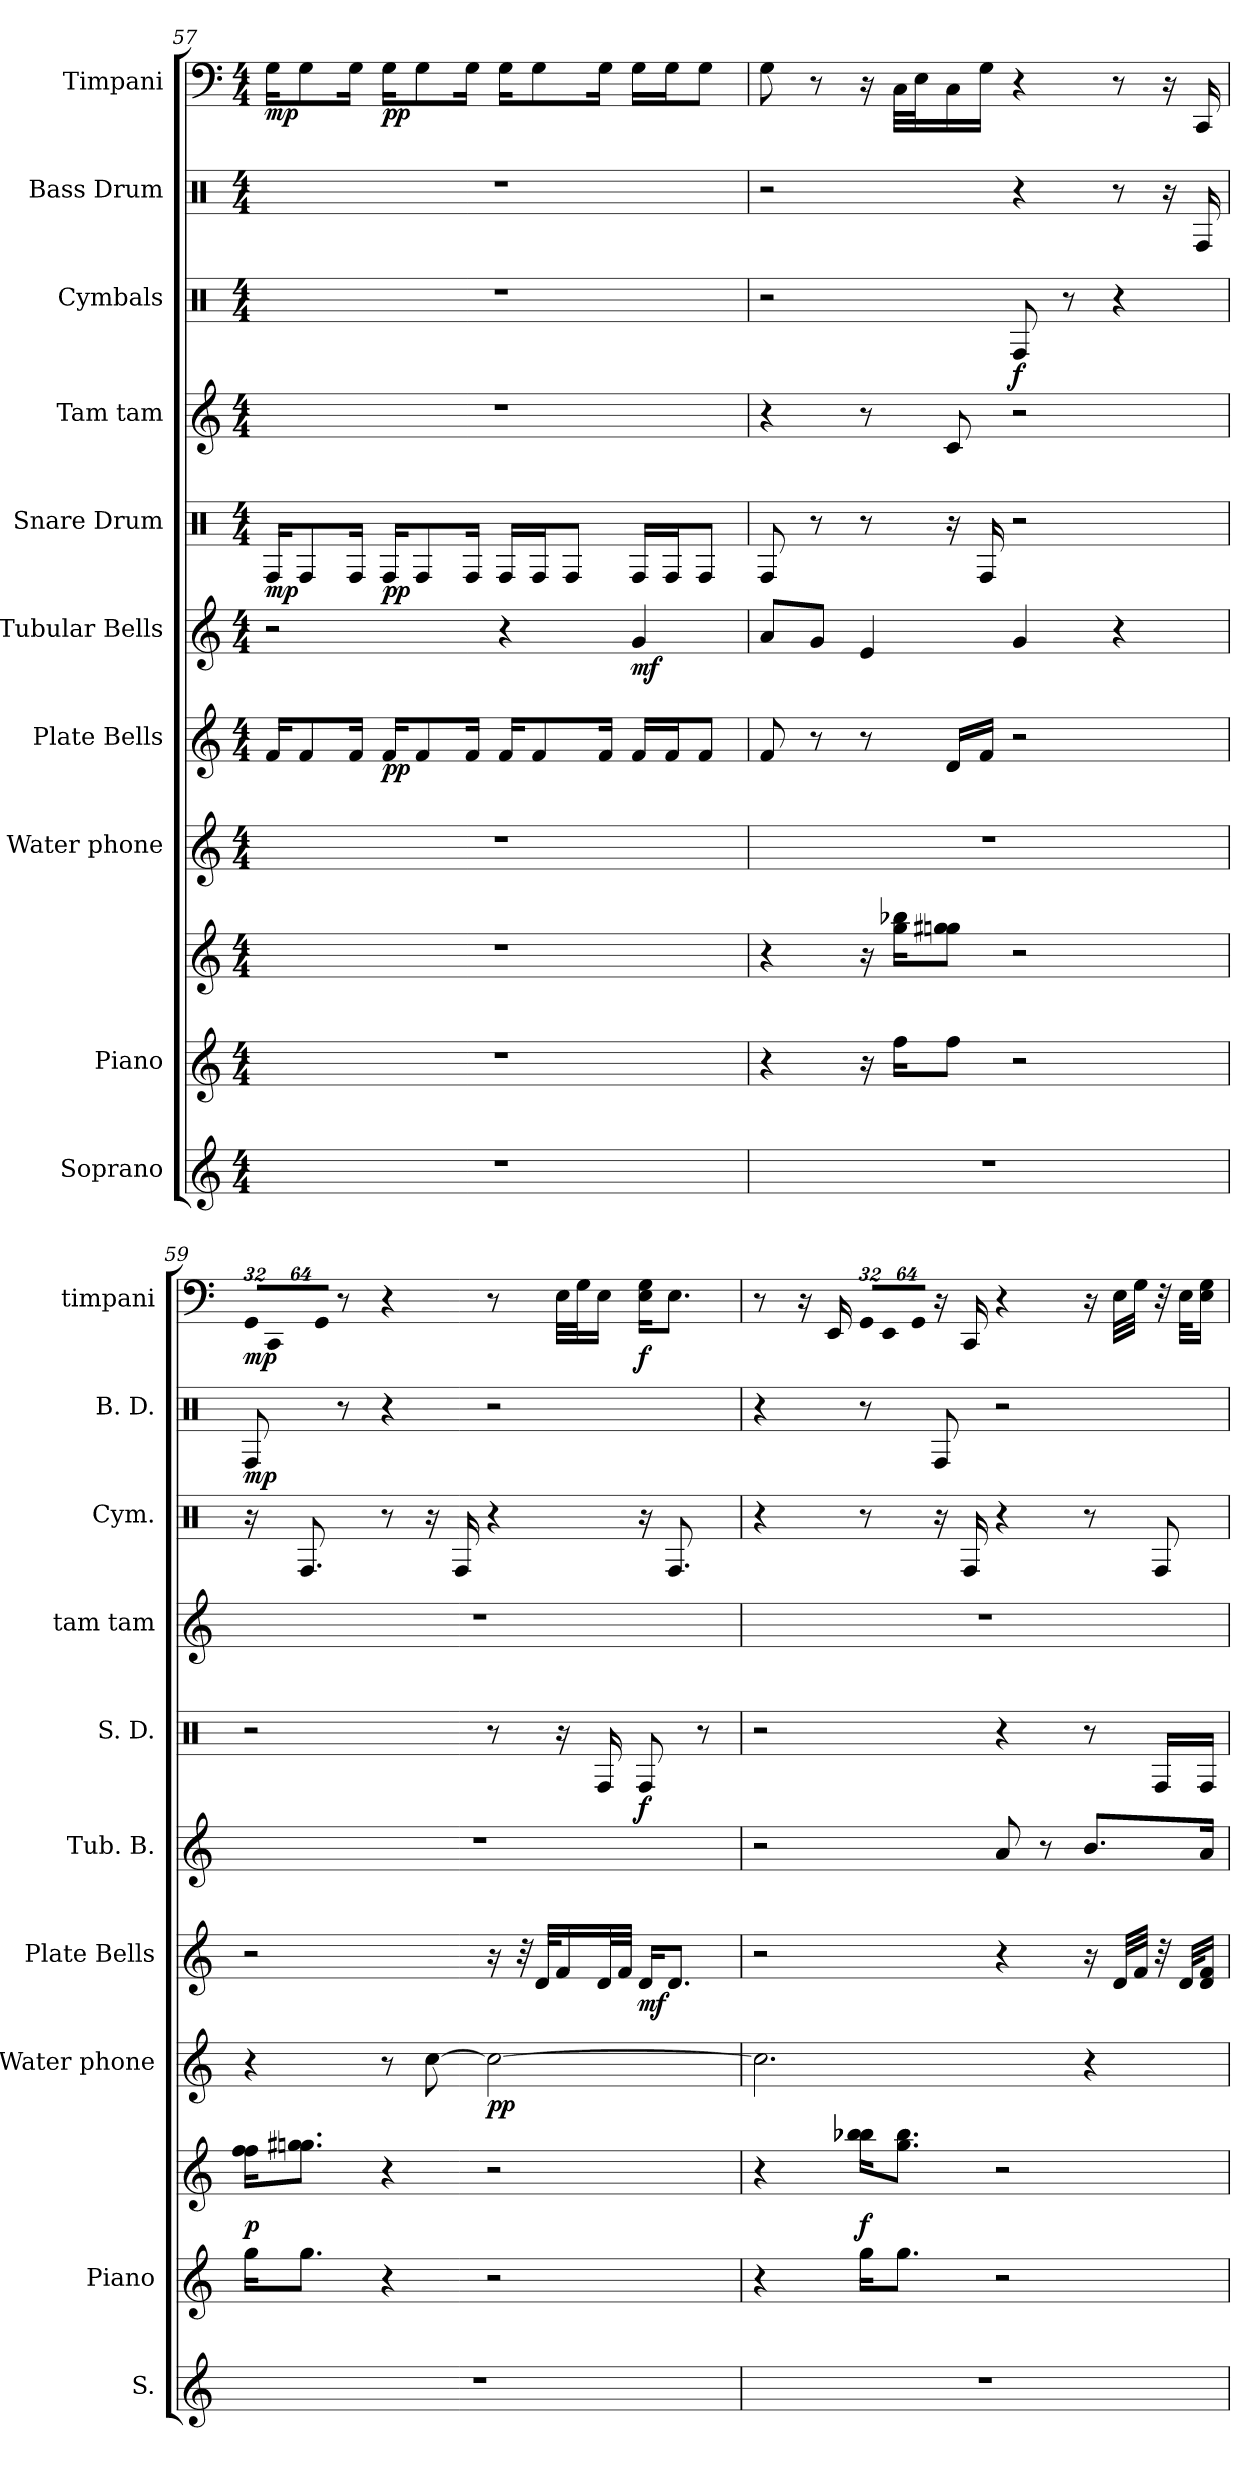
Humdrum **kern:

**kern	**kern	**kern	**dynam	**kern	**dynam	**kern	**dynam	**kern	**dynam	**kern	**dynam	**kern	**kern	**dynam	**kern	**dynam	**kern	**dynam
*part10	*part9	*part9	*part9	*part8	*part8	*part7	*part7	*part6	*part6	*part5	*part5	*part4	*part3	*part3	*part2	*part2	*part1	*part1
*staff11	*staff10	*staff9	*staff9/10	*staff8	*staff8	*staff7	*staff7	*staff6	*staff6	*staff5	*staff5	*staff4	*staff3	*staff3	*staff2	*staff2	*staff1	*staff1
*I"Soprano	*I"Piano	*	*	*I"Water phone	*	*I"Plate Bells	*	*I"Tubular Bells	*	*I"Snare Drum	*	*I"Tam tam	*I"Cymbals	*	*I"Bass Drum	*	*I"Timpani	*
*I'S.	*I'Piano	*	*	*I'Water phone	*	*I'Plate Bells	*	*I'Tub. B.	*	*I'S. D.	*	*I'tam tam	*I'Cym.	*	*I'B. D.	*	*I'timpani	*
*clefG2	*clefG2	*clefG2	*	*clefG2	*	*clefG2	*	*clefG2	*	*clefX	*	*clefG2	*clefX	*	*clefX	*	*clefF4	*
*k[]	*k[]	*k[]	*	*k[]	*	*k[]	*	*k[]	*	*k[]	*	*k[]	*k[]	*	*k[]	*	*k[]	*
*C:	*C:	*C:	*	*C:	*	*C:	*	*C:	*	*C:	*	*C:	*C:	*	*C:	*	*C:	*
*M4/4	*M4/4	*M4/4	*	*M4/4	*	*M4/4	*	*M4/4	*	*M4/4	*	*M4/4	*M4/4	*	*M4/4	*	*M4/4	*
=57	=57	=57	=57	=57	=57	=57	=57	=57	=57	=57	=57	=57	=57	=57	=57	=57	=57	=57
1r	1r	1r	.	1r	.	16fi/KL	.	2r	.	16RFi/KL	mp	1r	1r	.	1r	.	16Gi\KL	mp
.	.	.	.	.	.	8fi/	.	.	.	8RFi/	.	.	.	.	.	.	8Gi\	.
.	.	.	.	.	.	16fi/Jk	.	.	.	16RFi/Jk	.	.	.	.	.	.	16Gi\Jk	.
.	.	.	.	.	.	16fi/KL	pp	.	.	16RFi/KL	pp	.	.	.	.	.	16Gi\KL	pp
.	.	.	.	.	.	8fi/	.	.	.	8RFi/	.	.	.	.	.	.	8Gi\	.
.	.	.	.	.	.	16fi/Jk	.	.	.	16RFi/Jk	.	.	.	.	.	.	16Gi\Jk	.
.	.	.	.	.	.	16fi/KL	.	4r	.	16RFi/LL	.	.	.	.	.	.	16Gi\KL	.
.	.	.	.	.	.	8fi/	.	.	.	16RFi/J	.	.	.	.	.	.	8Gi\	.
.	.	.	.	.	.	.	.	.	.	8RFi/J	.	.	.	.	.	.	.	.
.	.	.	.	.	.	16fi/Jk	.	.	.	.	.	.	.	.	.	.	16Gi\Jk	.
.	.	.	.	.	.	16fi/LL	.	4gi/	mf	16RFi/LL	.	.	.	.	.	.	16Gi\LL	.
.	.	.	.	.	.	16fi/J	.	.	.	16RFi/J	.	.	.	.	.	.	16Gi\J	.
.	.	.	.	.	.	8fi/J	.	.	.	8RFi/J	.	.	.	.	.	.	8Gi\J	.
=58	=58	=58	=58	=58	=58	=58	=58	=58	=58	=58	=58	=58	=58	=58	=58	=58	=58	=58
1r	4r	4r	.	1r	.	8fi/	.	8ai/L	.	8RFi/	.	4r	2r	.	2r	.	8Gi\	.
.	.	.	.	.	.	8r	.	8gi/J	.	8r	.	.	.	.	.	.	8r	.
.	16r	16r	.	.	.	8r	.	4ei/	.	8r	.	8r	.	.	.	.	16r	.
.	16ffi\KL	16ggi\ 16bb-XiKL	.	.	.	.	.	.	.	.	.	.	.	.	.	.	32Ci\LLL	.
.	.	.	.	.	.	.	.	.	.	.	.	.	.	.	.	.	32Ei\J	.
.	8ffi\J	8ggni\ 8gg#XiJ	.	.	.	16di/LL	.	.	.	16r	.	8ci/	.	.	.	.	16Ci\	.
.	.	.	.	.	.	16fi/JJ	.	.	.	16RFi/	.	.	.	.	.	.	16Gi\JJ	.
.	2r	2r	.	.	.	2r	.	4gi/	.	2r	.	2r	8RFi/	f	4r	.	4r	.
.	.	.	.	.	.	.	.	.	.	.	.	.	8r	.	.	.	.	.
.	.	.	.	.	.	.	.	4r	.	.	.	.	4r	.	8r	.	8r	.
.	.	.	.	.	.	.	.	.	.	.	.	.	.	.	16r	.	16r	.
.	.	.	.	.	.	.	.	.	.	.	.	.	.	.	16RFi/	.	16CCi/	.
!!LO:PB:g=z
=59	=59	=59	=59	=59	=59	=59	=59	=59	=59	=59	=59	=59	=59	=59	=59	=59	=59	=59
*	*	*	*	*	*	*	*	*	*	*	*	*	*	*	*	*	*Xbrackettup	*
!	!	!	!	!	!	!	!	!	!	!	!	!	!	!	!	!	!LO:N:vis=16	!
1r	16ggi\KL	16ffi\ 16ffiKL	p	4r	.	2r	.	1r	.	2r	.	1r	16r	.	8RFi/	mp	512%21GGi/LL	mp
!	!	!	!	!	!	!	!	!	!	!	!	!	!	!	!	!	!LO:N:vis=16	!
.	.	.	.	.	.	.	.	.	.	.	.	.	.	.	.	.	1024%43CCi/	.
.	8.ggi\J	8.gg#Xi\ 8.ggniJ	.	.	.	.	.	.	.	.	.	.	8.RFi/	.	.	.	.	.
!	!	!	!	!	!	!	!	!	!	!	!	!	!	!	!	!	!LO:N:vis=16	!
.	.	.	.	.	.	.	.	.	.	.	.	.	.	.	.	.	1024%43GGi/JJ	.
.	.	.	.	.	.	.	.	.	.	.	.	.	.	.	8r	.	8r	.
.	4r	4r	.	8r	.	.	.	.	.	.	.	.	8r	.	4r	.	4r	.
.	.	.	.	[8cci\	.	.	.	.	.	.	.	.	16r	.	.	.	.	.
.	.	.	.	.	.	.	.	.	.	.	.	.	16RFi/	.	.	.	.	.
.	2r	2r	.	2cci\_	pp	16r	.	.	.	8r	.	.	4r	.	2r	.	8r	.
.	.	.	.	.	.	32r	.	.	.	.	.	.	.	.	.	.	.	.
.	.	.	.	.	.	32di/KLL	.	.	.	.	.	.	.	.	.	.	.	.
.	.	.	.	.	.	16fi/	.	.	.	16r	.	.	.	.	.	.	32Ei\LLL	.
.	.	.	.	.	.	.	.	.	.	.	.	.	.	.	.	.	32Gi\J	.
.	.	.	.	.	.	32di/L	.	.	.	16RFi/	.	.	.	.	.	.	16Ei\JJ	.
.	.	.	.	.	.	32fi/JJJ	.	.	.	.	.	.	.	.	.	.	.	.
.	.	.	.	.	.	16di/KL	mf	.	.	8RFi/	f	.	16r	.	.	.	16Ei\ 16GiKL	f
.	.	.	.	.	.	8.di/J	.	.	.	.	.	.	8.RFi/	.	.	.	8.Ei\J	.
.	.	.	.	.	.	.	.	.	.	8r	.	.	.	.	.	.	.	.
=60	=60	=60	=60	=60	=60	=60	=60	=60	=60	=60	=60	=60	=60	=60	=60	=60	=60	=60
1r	4r	4r	.	2.cci\]	.	2r	.	2r	.	2r	.	1r	4r	.	4r	.	8r	.
.	.	.	.	.	.	.	.	.	.	.	.	.	.	.	.	.	16r	.
.	.	.	.	.	.	.	.	.	.	.	.	.	.	.	.	.	16EEi/	.
!	!	!	!	!	!	!	!	!	!	!	!	!	!	!	!	!	!LO:N:vis=16	!
.	16ggi\KL	16bb-Xi\ 16bb-iKL	f	.	.	.	.	.	.	.	.	.	8r	.	8r	.	512%21GGi/LL	.
!	!	!	!	!	!	!	!	!	!	!	!	!	!	!	!	!	!LO:N:vis=16	!
.	.	.	.	.	.	.	.	.	.	.	.	.	.	.	.	.	1024%43EEi/	.
.	8.ggi\J	8.ggi\ 8.bb-iJ	.	.	.	.	.	.	.	.	.	.	.	.	.	.	.	.
!	!	!	!	!	!	!	!	!	!	!	!	!	!	!	!	!	!LO:N:vis=16	!
.	.	.	.	.	.	.	.	.	.	.	.	.	.	.	.	.	1024%43GGi/JJ	.
.	.	.	.	.	.	.	.	.	.	.	.	.	16r	.	8RFi/	.	16r	.
.	.	.	.	.	.	.	.	.	.	.	.	.	16RFi/	.	.	.	16CCi/	.
.	2r	2r	.	.	.	4r	.	8ai/	.	4r	.	.	4r	.	2r	.	4r	.
.	.	.	.	.	.	.	.	8r	.	.	.	.	.	.	.	.	.	.
.	.	.	.	4r	.	16r	.	8.bi/L	.	8r	.	.	8r	.	.	.	16r	.
.	.	.	.	.	.	32di/LLL	.	.	.	.	.	.	.	.	.	.	32Ei\LLL	.
.	.	.	.	.	.	32fi/JJJ	.	.	.	.	.	.	.	.	.	.	32Gi\JJJ	.
.	.	.	.	.	.	32r	.	.	.	16RFi/LL	.	.	8RFi/	.	.	.	32r	.
.	.	.	.	.	.	32di/KLL	.	.	.	.	.	.	.	.	.	.	32Ei\KLL	.
.	.	.	.	.	.	16di/ 16fiJJ	.	16ai/Jk	.	16RFi/JJ	.	.	.	.	.	.	16Ei\ 16GiJJ	.
=	=	=	=	=	=	=	=	=	=	=	=	=	=	=	=	=	=	=
*-	*-	*-	*-	*-	*-	*-	*-	*-	*-	*-	*-	*-	*-	*-	*-	*-	*-	*-
